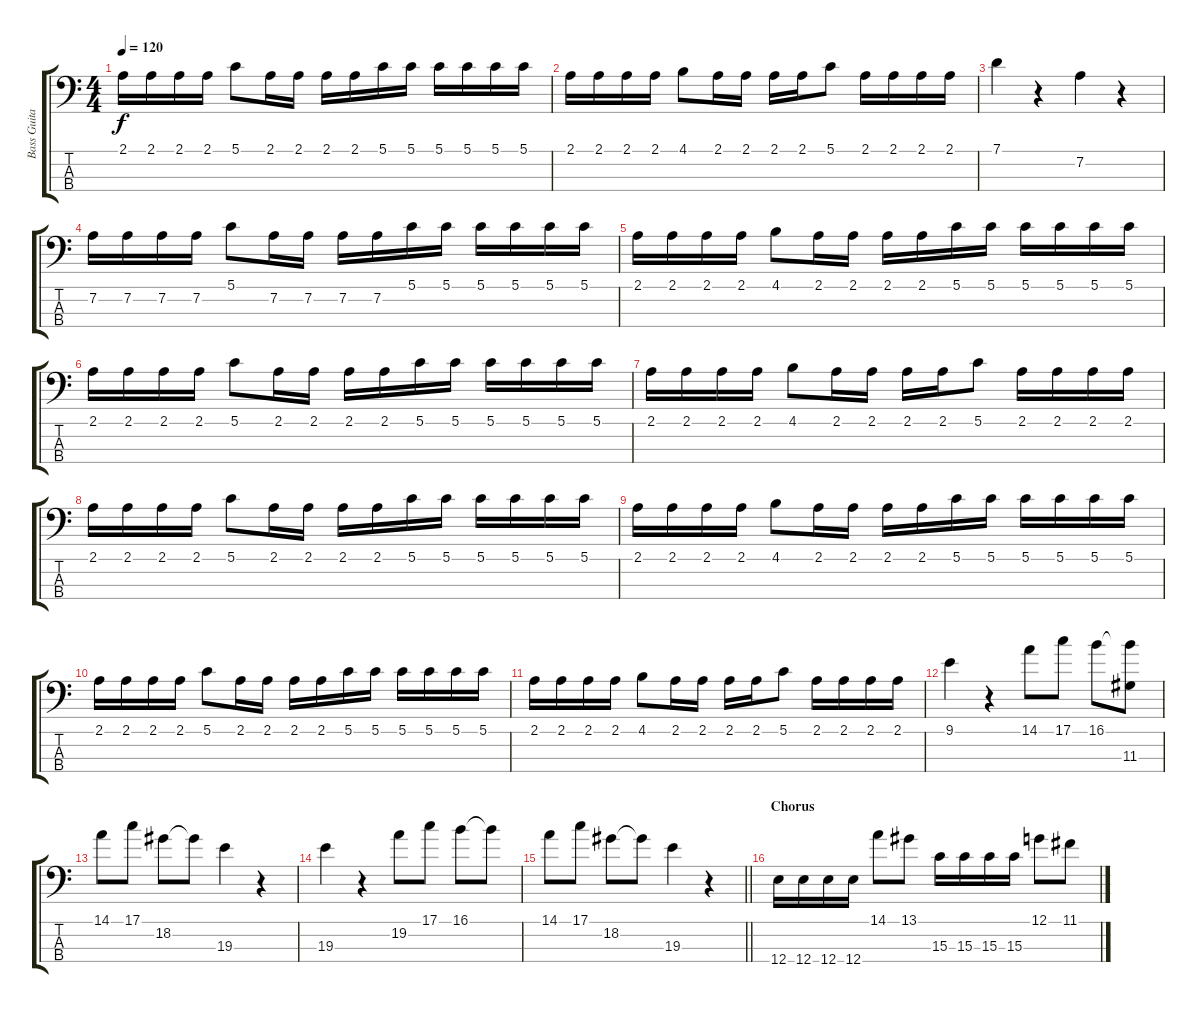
\track ("Bass Guitar" "Bass Guita") {instrument electricbassfinger}
\staff {score tabs}
\tuning (G2 D2 A1 E1) {hide}
\ts (4 4)
\tempo 120
\clef f4
\ks c
2.1.16{dy f} 2.1.16 2.1.16 2.1.16 5.1.8 2.1.16 2.1.16 2.1.16 2.1.16 5.1.16 5.1.16 5.1.16 5.1.16 5.1.16 5.1.16 |
2.1.16 2.1.16 2.1.16 2.1.16 4.1.8 2.1.16 2.1.16 2.1.16 2.1.16 5.1.8 2.1.16 2.1.16 2.1.16 2.1.16 |
7.1.4 r.4 7.2.4 r.4 |
7.2.16 7.2.16 7.2.16 7.2.16 5.1.8 7.2.16 7.2.16 7.2.16 7.2.16 5.1.16 5.1.16 5.1.16 5.1.16 5.1.16 5.1.16 |
2.1.16 2.1.16 2.1.16 2.1.16 4.1.8 2.1.16 2.1.16 2.1.16 2.1.16 5.1.16 5.1.16 5.1.16 5.1.16 5.1.16 5.1.16 |
2.1.16 2.1.16 2.1.16 2.1.16 5.1.8 2.1.16 2.1.16 2.1.16 2.1.16 5.1.16 5.1.16 5.1.16 5.1.16 5.1.16 5.1.16 |
2.1.16 2.1.16 2.1.16 2.1.16 4.1.8 2.1.16 2.1.16 2.1.16 2.1.16 5.1.8 2.1.16 2.1.16 2.1.16 2.1.16 |
2.1.16 2.1.16 2.1.16 2.1.16 5.1.8 2.1.16 2.1.16 2.1.16 2.1.16 5.1.16 5.1.16 5.1.16 5.1.16 5.1.16 5.1.16 |
2.1.16 2.1.16 2.1.16 2.1.16 4.1.8 2.1.16 2.1.16 2.1.16 2.1.16 5.1.16 5.1.16 5.1.16 5.1.16 5.1.16 5.1.16 |
2.1.16 2.1.16 2.1.16 2.1.16 5.1.8 2.1.16 2.1.16 2.1.16 2.1.16 5.1.16 5.1.16 5.1.16 5.1.16 5.1.16 5.1.16 |
2.1.16 2.1.16 2.1.16 2.1.16 4.1.8 2.1.16 2.1.16 2.1.16 2.1.16 5.1.8 2.1.16 2.1.16 2.1.16 2.1.16 |
9.1.4 r.4 14.1.8 17.1.8 16.1.8 (16.1{t} 11.3).8 |
14.1.8 17.1.8 18.2.8 18.2{t}.8 19.3.4 r.4 |
19.3.4 r.4 19.2.8 17.1.8 16.1.8 16.1{t}.8 |
\barLineRight lightlight
14.1.8 17.1.8 18.2.8 18.2{t}.8 19.3.4 r.4 |
\section ("" "Chorus")
12.4.16 12.4.16 12.4.16 12.4.16 14.1.8 13.1.8 15.3.16 15.3.16 15.3.16 15.3.16 12.1.8 11.1.8
